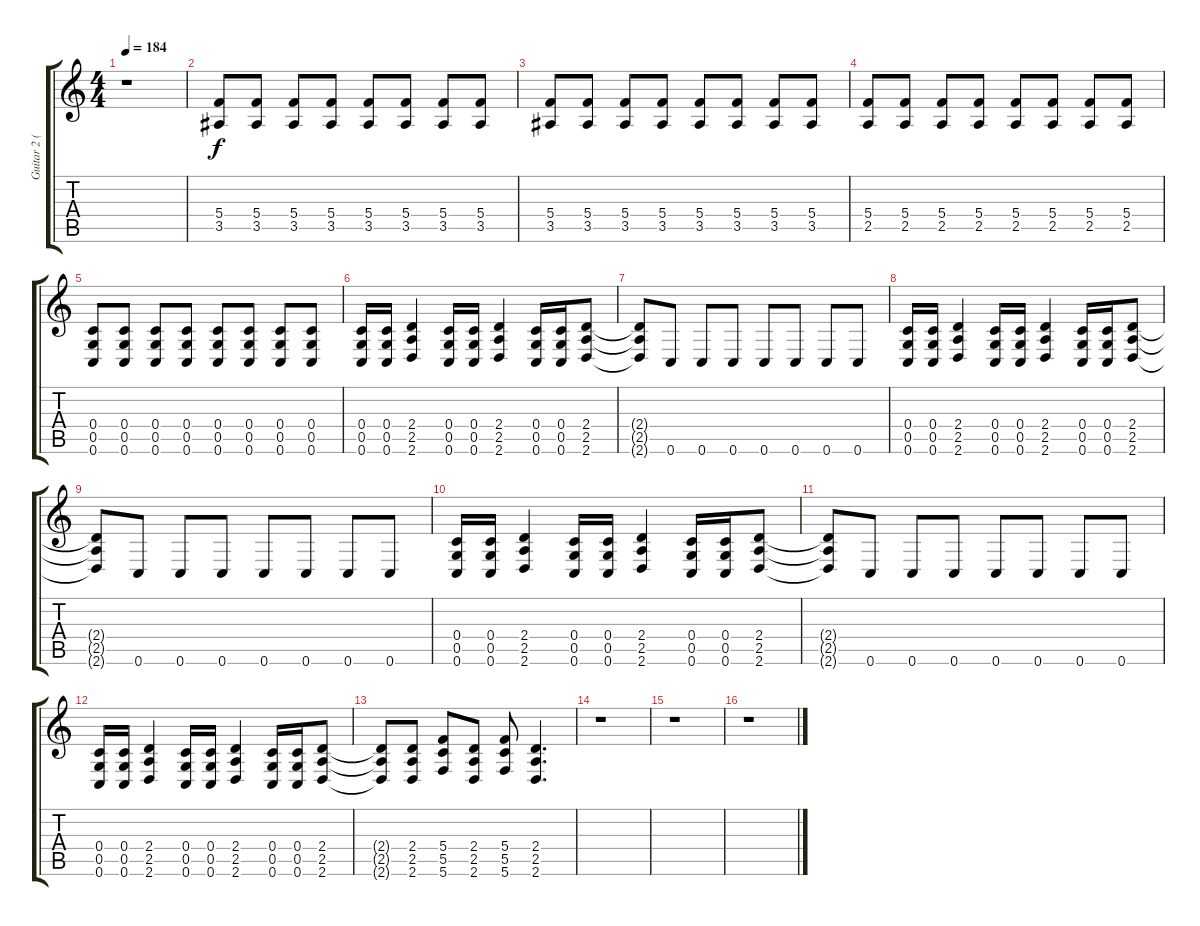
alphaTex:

\track ("Guitar 2 (Distorted- Padget)" "Guitar 2 (") {instrument distortionguitar}
\staff {score tabs}
\tuning (D4 A3 F3 C3 G2 C2) {hide}
\ts (4 4)
\tempo 184
\clef g2
\ks c
r.1{dy f} |
(5.4 3.5).8 (5.4 3.5).8 (5.4 3.5).8 (5.4 3.5).8 (5.4 3.5).8 (5.4 3.5).8 (5.4 3.5).8 (5.4 3.5).8 |
(5.4 3.5).8 (5.4 3.5).8 (5.4 3.5).8 (5.4 3.5).8 (5.4 3.5).8 (5.4 3.5).8 (5.4 3.5).8 (5.4 3.5).8 |
(5.4 2.5).8 (5.4 2.5).8 (5.4 2.5).8 (5.4 2.5).8 (5.4 2.5).8 (5.4 2.5).8 (5.4 2.5).8 (5.4 2.5).8 |
(0.4 0.5 0.6).8 (0.4 0.5 0.6).8 (0.4 0.5 0.6).8 (0.4 0.5 0.6).8 (0.4 0.5 0.6).8 (0.4 0.5 0.6).8 (0.4 0.5 0.6).8 (0.4 0.5 0.6).8 |
(0.4 0.5 0.6).16 (0.4 0.5 0.6).16 (2.4 2.5 2.6).4 (0.4 0.5 0.6).16 (0.4 0.5 0.6).16 (2.4 2.5 2.6).4 (0.4 0.5 0.6).16 (0.4 0.5 0.6).16 (2.4 2.5 2.6).8 |
(2.4{t} 2.5{t} 2.6{t}).8 0.6.8 0.6.8 0.6.8 0.6.8 0.6.8 0.6.8 0.6.8 |
(0.4 0.5 0.6).16 (0.4 0.5 0.6).16 (2.4 2.5 2.6).4 (0.4 0.5 0.6).16 (0.4 0.5 0.6).16 (2.4 2.5 2.6).4 (0.4 0.5 0.6).16 (0.4 0.5 0.6).16 (2.4 2.5 2.6).8 |
(2.4{t} 2.5{t} 2.6{t}).8 0.6.8 0.6.8 0.6.8 0.6.8 0.6.8 0.6.8 0.6.8 |
(0.4 0.5 0.6).16 (0.4 0.5 0.6).16 (2.4 2.5 2.6).4 (0.4 0.5 0.6).16 (0.4 0.5 0.6).16 (2.4 2.5 2.6).4 (0.4 0.5 0.6).16 (0.4 0.5 0.6).16 (2.4 2.5 2.6).8 |
(2.4{t} 2.5{t} 2.6{t}).8 0.6.8 0.6.8 0.6.8 0.6.8 0.6.8 0.6.8 0.6.8 |
(0.4 0.5 0.6).16 (0.4 0.5 0.6).16 (2.4 2.5 2.6).4 (0.4 0.5 0.6).16 (0.4 0.5 0.6).16 (2.4 2.5 2.6).4 (0.4 0.5 0.6).16 (0.4 0.5 0.6).16 (2.4 2.5 2.6).8 |
(2.4{t} 2.5{t} 2.6{t}).8 (2.4 2.5 2.6).8 (5.4 5.5 5.6).8 (2.4 2.5 2.6).8 (5.4 5.5 5.6).8 (2.4 2.5 2.6).4{d} |
r.1 |
r.1 |
r.1
